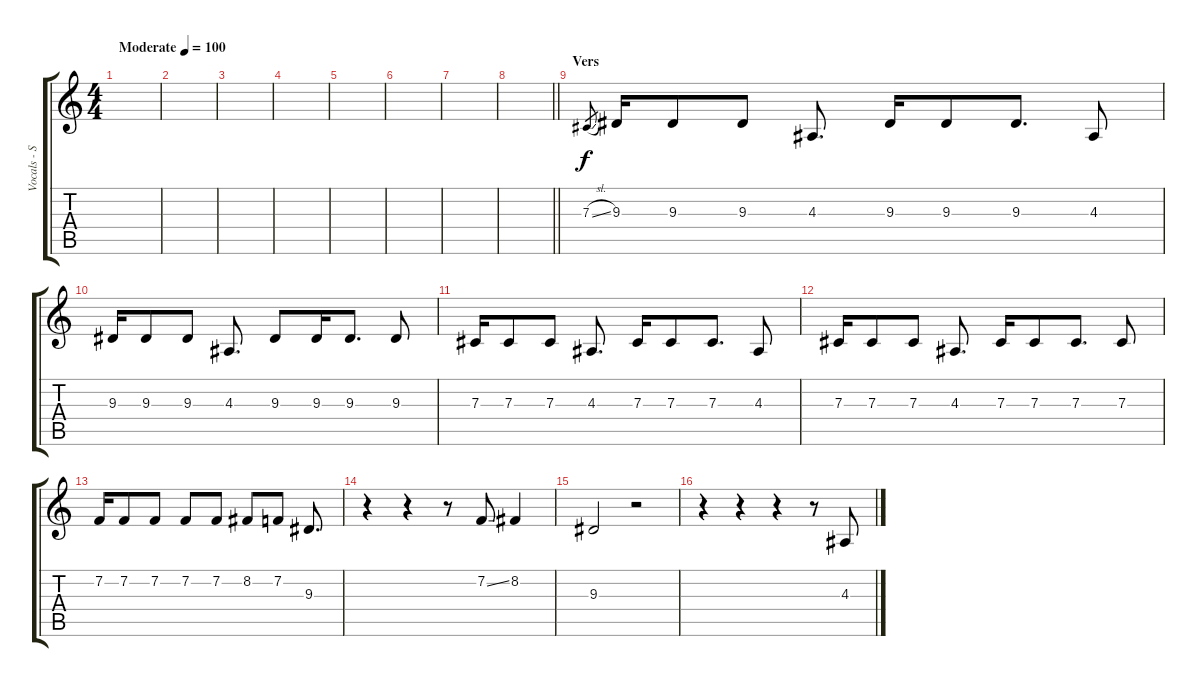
\track ("Vocals - Simon Cruz" "Vocals - S") {instrument altosax}
\staff {score tabs}
\tuning (Eb4 Bb3 Gb3 Db3 Ab2 Eb2) {hide}
\ts (4 4)
\tempo (100 "Moderate")
\clef g2
\ks c
|
|
|
|
|
|
|
\barLineRight lightlight
|
\section ("" "Vers")
7.3{sl}.8{gr} 9.3.16 9.3.8 9.3.8 4.3.8{d} 9.3.16 9.3.8 9.3.8{d} 4.3.8 |
9.3.16 9.3.8 9.3.8 4.3.8{d} 9.3.8 9.3.16 9.3.8{d} 9.3.8 |
7.3.16 7.3.8 7.3.8 4.3.8{d} 7.3.16 7.3.8 7.3.8{d} 4.3.8 |
7.3.16 7.3.8 7.3.8 4.3.8{d} 7.3.16 7.3.8 7.3.8{d} 7.3.8 |
7.2.16 7.2.8 7.2.8 7.2.8 7.2.8 8.2.8 7.2.8 9.3.8{d} |
r.4 r.4 r.8 7.2{ss}.8 8.2.4 |
9.3.2 r.2 |
r.4 r.4 r.4 r.8 4.3.8
